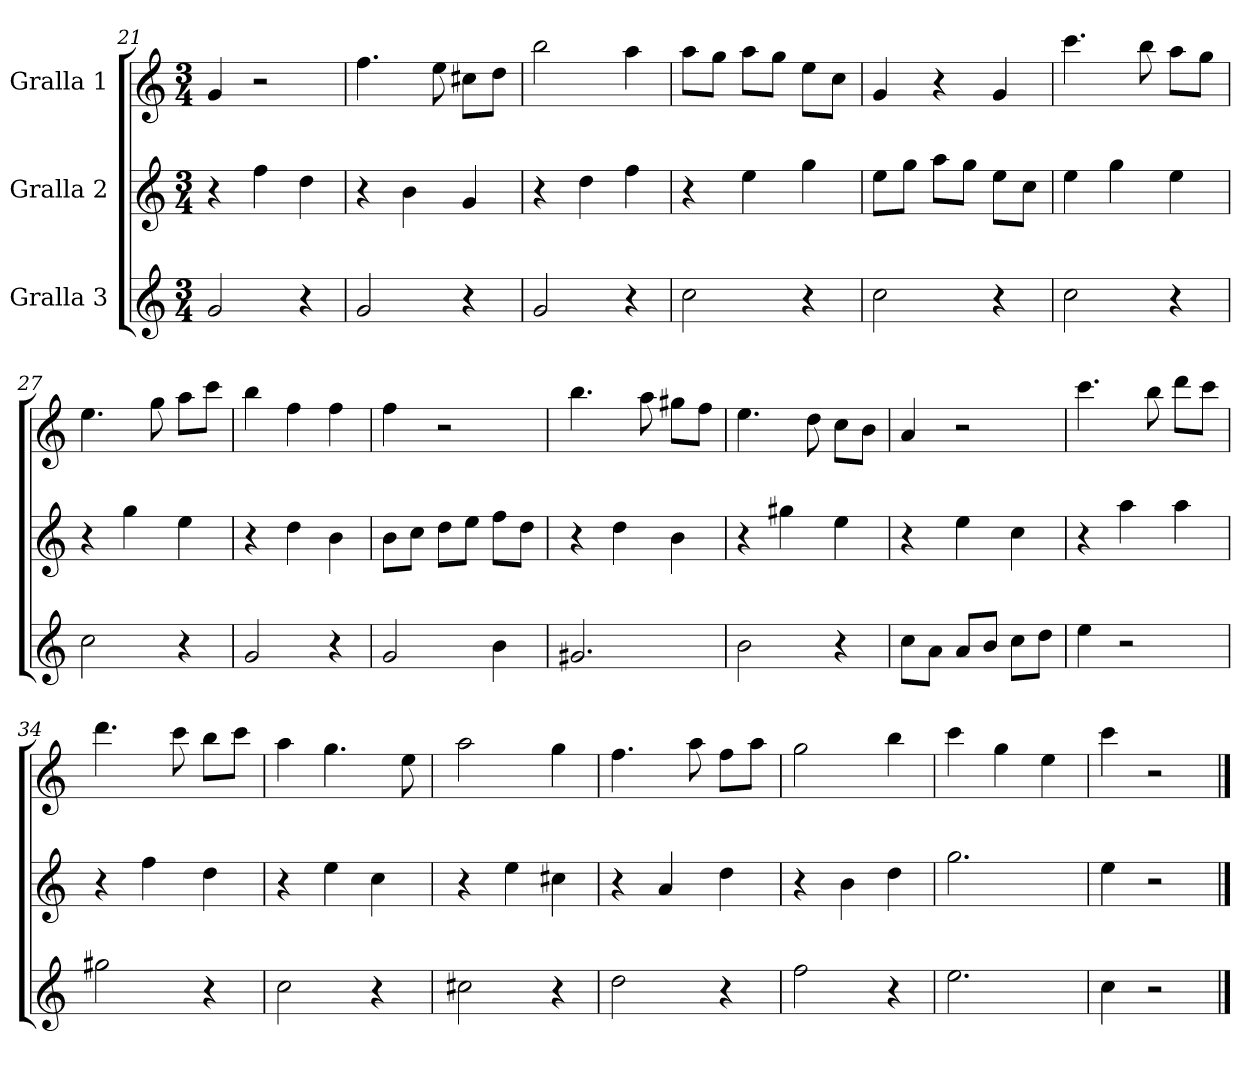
**kern	**kern	**kern
*part3	*part2	*part1
*staff3	*staff2	*staff1
*I"Gralla 3	*I"Gralla 2	*I"Gralla 1
*clefG2	*clefG2	*clefG2
*k[]	*k[]	*k[]
*M3/4	*M3/4	*M3/4
=21	=21	=21
2g	4r	4g
.	4ff	2r
4r	4dd	.
=22	=22	=22
2g	4r	4.ff
.	4b	.
.	.	8ee
4r	4g	8cc#\L
.	.	8dd\J
=23	=23	=23
2g	4r	2bb
.	4dd	.
4r	4ff	4aa
=24	=24	=24
2cc	4r	8aa\L
.	.	8gg\J
.	4ee	8aa\L
.	.	8gg\J
4r	4gg	8ee\L
.	.	8cc\J
=25	=25	=25
2cc	8ee\L	4g
.	8gg\J	.
.	8aa\L	4r
.	8gg\J	.
4r	8ee\L	4g
.	8cc\J	.
=26	=26	=26
2cc	4ee	4.ccc
.	4gg	.
.	.	8bb
4r	4ee	8aa\L
.	.	8gg\J
=27	=27	=27
2cc	4r	4.ee
.	4gg	.
.	.	8gg
4r	4ee	8aa\L
.	.	8ccc\J
=28	=28	=28
2g	4r	4bb
.	4dd	4ff
4r	4b	4ff
=29	=29	=29
2g	8b\L	4ff
.	8cc\J	.
.	8dd\L	2r
.	8ee\J	.
4b	8ff\L	.
.	8dd\J	.
=30	=30	=30
2.g#	4r	4.bb
.	4dd	.
.	.	8aa
.	4b	8gg#\L
.	.	8ff\J
=31	=31	=31
2b	4r	4.ee
.	4gg#	.
.	.	8dd
4r	4ee	8cc\L
.	.	8b\J
=32	=32	=32
8cc\L	4r	4a
8a\J	.	.
8a/L	4ee	2r
8b/J	.	.
8cc\L	4cc	.
8dd\J	.	.
=33	=33	=33
4ee	4r	4.ccc
2r	4aa	.
.	.	8bb
.	4aa	8ddd\L
.	.	8ccc\J
=34	=34	=34
2gg#	4r	4.ddd
.	4ff	.
.	.	8ccc
4r	4dd	8bb\L
.	.	8ccc\J
=35	=35	=35
2cc	4r	4aa
.	4ee	4.gg
4r	4cc	.
.	.	8ee
=36	=36	=36
2cc#	4r	2aa
.	4ee	.
4r	4cc#	4gg
=37	=37	=37
2dd	4r	4.ff
.	4a	.
.	.	8aa
4r	4dd	8ff\L
.	.	8aa\J
=38	=38	=38
2ff	4r	2gg
.	4b	.
4r	4dd	4bb
=39	=39	=39
2.ee	2.gg	4ccc
.	.	4gg
.	.	4ee
=40	=40	=40
4cc	4ee	4ccc
2r	2r	2r
==	==	==
*-	*-	*-
